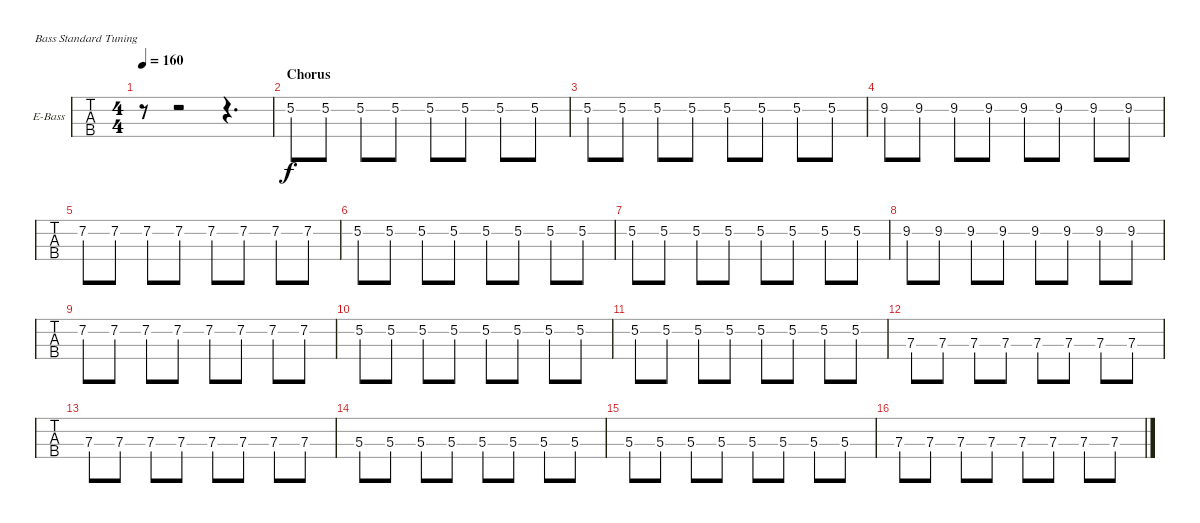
\bracketExtendMode groupsimilarinstruments
\firstSystemTrackNameOrientation horizontal
\otherSystemsTrackNameOrientation horizontal
\track ("Nikolai" "E-Bass") {instrument electricbassfinger}
\staff {tabs}
\tuning (G2 D2 A1 E1)
\ts (4 4)
\tempo 160
\clef f4
\ks c
r.8{dy f} r.2 r.4{d} |
\section ("" "Chorus")
5.2.8 5.2.8 5.2.8 5.2.8 5.2.8 5.2.8 5.2.8 5.2.8 |
5.2.8 5.2.8 5.2.8 5.2.8 5.2.8 5.2.8 5.2.8 5.2.8 |
9.2.8 9.2.8 9.2.8 9.2.8 9.2.8 9.2.8 9.2.8 9.2.8 |
7.2.8 7.2.8 7.2.8 7.2.8 7.2.8 7.2.8 7.2.8 7.2.8 |
5.2.8 5.2.8 5.2.8 5.2.8 5.2.8 5.2.8 5.2.8 5.2.8 |
5.2.8 5.2.8 5.2.8 5.2.8 5.2.8 5.2.8 5.2.8 5.2.8 |
9.2.8 9.2.8 9.2.8 9.2.8 9.2.8 9.2.8 9.2.8 9.2.8 |
7.2.8 7.2.8 7.2.8 7.2.8 7.2.8 7.2.8 7.2.8 7.2.8 |
5.2.8 5.2.8 5.2.8 5.2.8 5.2.8 5.2.8 5.2.8 5.2.8 |
5.2.8 5.2.8 5.2.8 5.2.8 5.2.8 5.2.8 5.2.8 5.2.8 |
7.3.8 7.3.8 7.3.8 7.3.8 7.3.8 7.3.8 7.3.8 7.3.8 |
7.3.8 7.3.8 7.3.8 7.3.8 7.3.8 7.3.8 7.3.8 7.3.8 |
5.3.8 5.3.8 5.3.8 5.3.8 5.3.8 5.3.8 5.3.8 5.3.8 |
5.3.8 5.3.8 5.3.8 5.3.8 5.3.8 5.3.8 5.3.8 5.3.8 |
7.3.8 7.3.8 7.3.8 7.3.8 7.3.8 7.3.8 7.3.8 7.3.8
